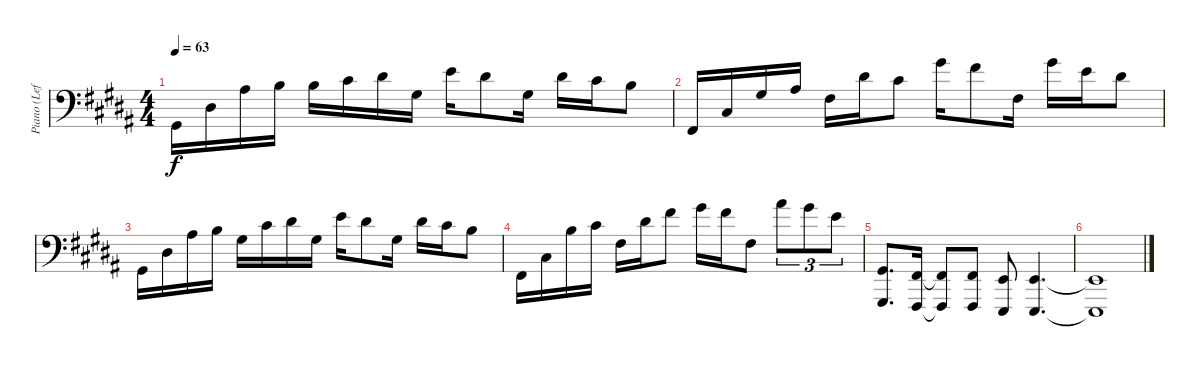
\track ("Piano (Left)" "Piano (Lef") {instrument acousticgrandpiano}
\staff {score}
\tuning (G2 D2 A1 E0) {hide}
\ts (4 4)
\tempo 63
\clef f4
\ks b
11.3.16{dy f} 13.2.16 15.1.16 16.1.16 16.1.16 18.1.16 20.1.16 18.2.16 21.1.16 20.1.8 18.2.16 20.1.16 18.1.16 16.1.8 |
9.3.16 11.2.16 13.1.16 15.1.16 16.2.16 20.1.16 18.1.8 25.1.16 23.1.8 21.3.16 25.1.16 21.1.16 20.1.8 |
11.3.16 13.2.16 15.1.16 16.1.16 13.1.16 18.1.16 20.1.16 18.2.16 21.1.16 20.1.8 18.2.16 20.1.16 18.1.16 16.1.8 |
9.3.16 11.2.16 16.1.16 18.1.16 16.2.16 20.1.16 23.1.8 25.1.16 23.1.16 21.3.8 27.1.8{tu (3 2)} 25.1.8{tu (3 2)} 21.1.8{tu (3 2)} |
(1.1 16.4).8{d} (4.2 14.4).16 (4.2{t} 14.4{t}).8 (4.2 14.4).8 (2.2 12.4).8 (2.2 12.4).4{d} |
(2.2{t} 12.4{t}).1
